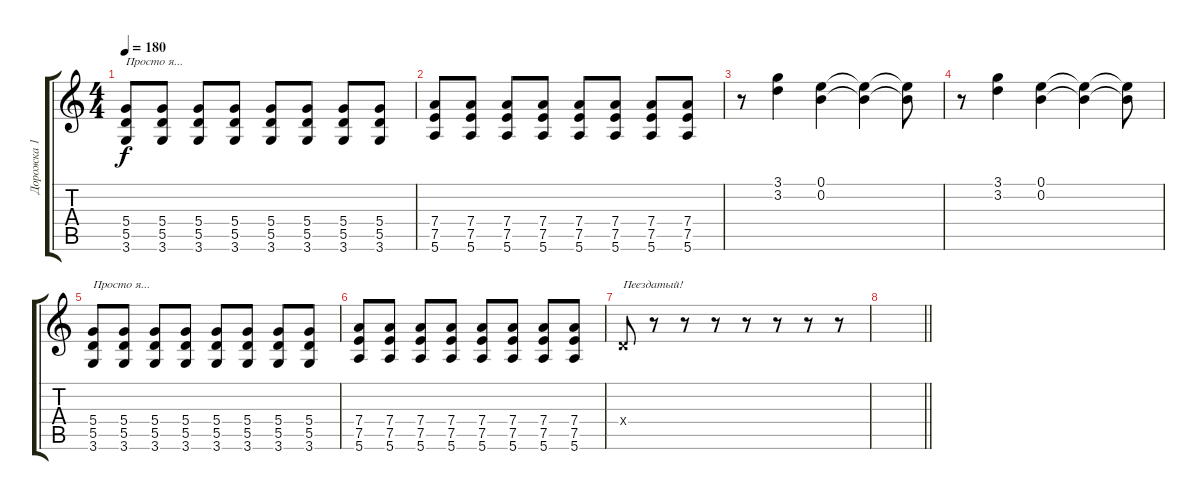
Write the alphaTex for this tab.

\track ("Дорожка 1" "Дорожка 1") {instrument overdrivenguitar}
\staff {score tabs}
\tuning (E4 B3 G3 D3 A2 E2) {hide}
\ts (4 4)
\tempo 180
\clef g2
\ks c
(5.4 5.5 3.6).8{txt "Просто я..." dy f} (5.4 5.5 3.6).8 (5.4 5.5 3.6).8 (5.4 5.5 3.6).8 (5.4 5.5 3.6).8 (5.4 5.5 3.6).8 (5.4 5.5 3.6).8 (5.4 5.5 3.6).8 |
(7.4 7.5 5.6).8 (7.4 7.5 5.6).8 (7.4 7.5 5.6).8 (7.4 7.5 5.6).8 (7.4 7.5 5.6).8 (7.4 7.5 5.6).8 (7.4 7.5 5.6).8 (7.4 7.5 5.6).8 |
r.8 (3.1 3.2).4 (0.1 0.2).4 (0.1{t} 0.2{t}).4 (0.1{t} 0.2{t}).8 |
r.8 (3.1 3.2).4 (0.1 0.2).4 (0.1{t} 0.2{t}).4 (0.1{t} 0.2{t}).8 |
(5.4 5.5 3.6).8{txt "Просто я..."} (5.4 5.5 3.6).8 (5.4 5.5 3.6).8 (5.4 5.5 3.6).8 (5.4 5.5 3.6).8 (5.4 5.5 3.6).8 (5.4 5.5 3.6).8 (5.4 5.5 3.6).8 |
(7.4 7.5 5.6).8 (7.4 7.5 5.6).8 (7.4 7.5 5.6).8 (7.4 7.5 5.6).8 (7.4 7.5 5.6).8 (7.4 7.5 5.6).8 (7.4 7.5 5.6).8 (7.4 7.5 5.6).8 |
0.4{x}.8{txt "Пеездатый!"} r.8 r.8 r.8 r.8 r.8 r.8 r.8 |
\barLineRight lightlight
